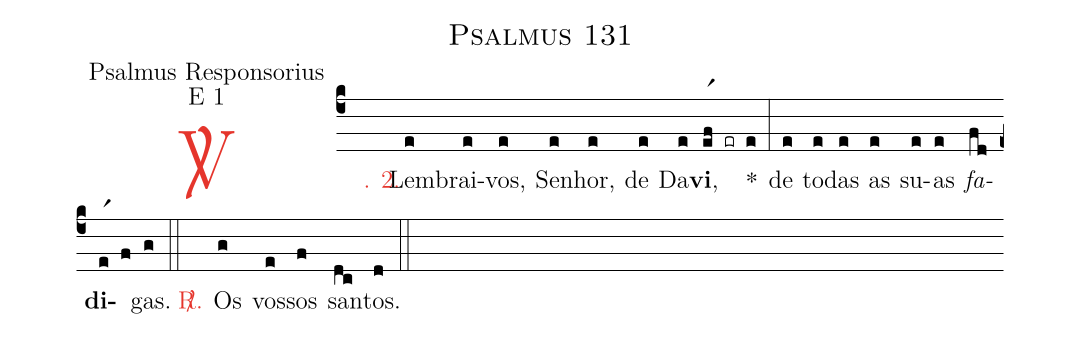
name: Psalmus 131;
office-part: Psalmus Responsorius;
mode: E 1;
%%
(c4)

<c><sp>V/</sp>. 2.</c>() Lem(e)brai-(e)vos,(e) Se(e)nhor,(e) de(e) Da(e)<b>vi</b>,(er1f er e) *(:) de(e) to(e)das(e) as(e) su(e)as(e) <i>fa</i>(fd)<b>di</b>(er1 f)gas.(g)

(::)

<c><sp>R/</sp>.</c>() Os(g) vos(e)sos(f) san(dc)tos.(d)

(::)
